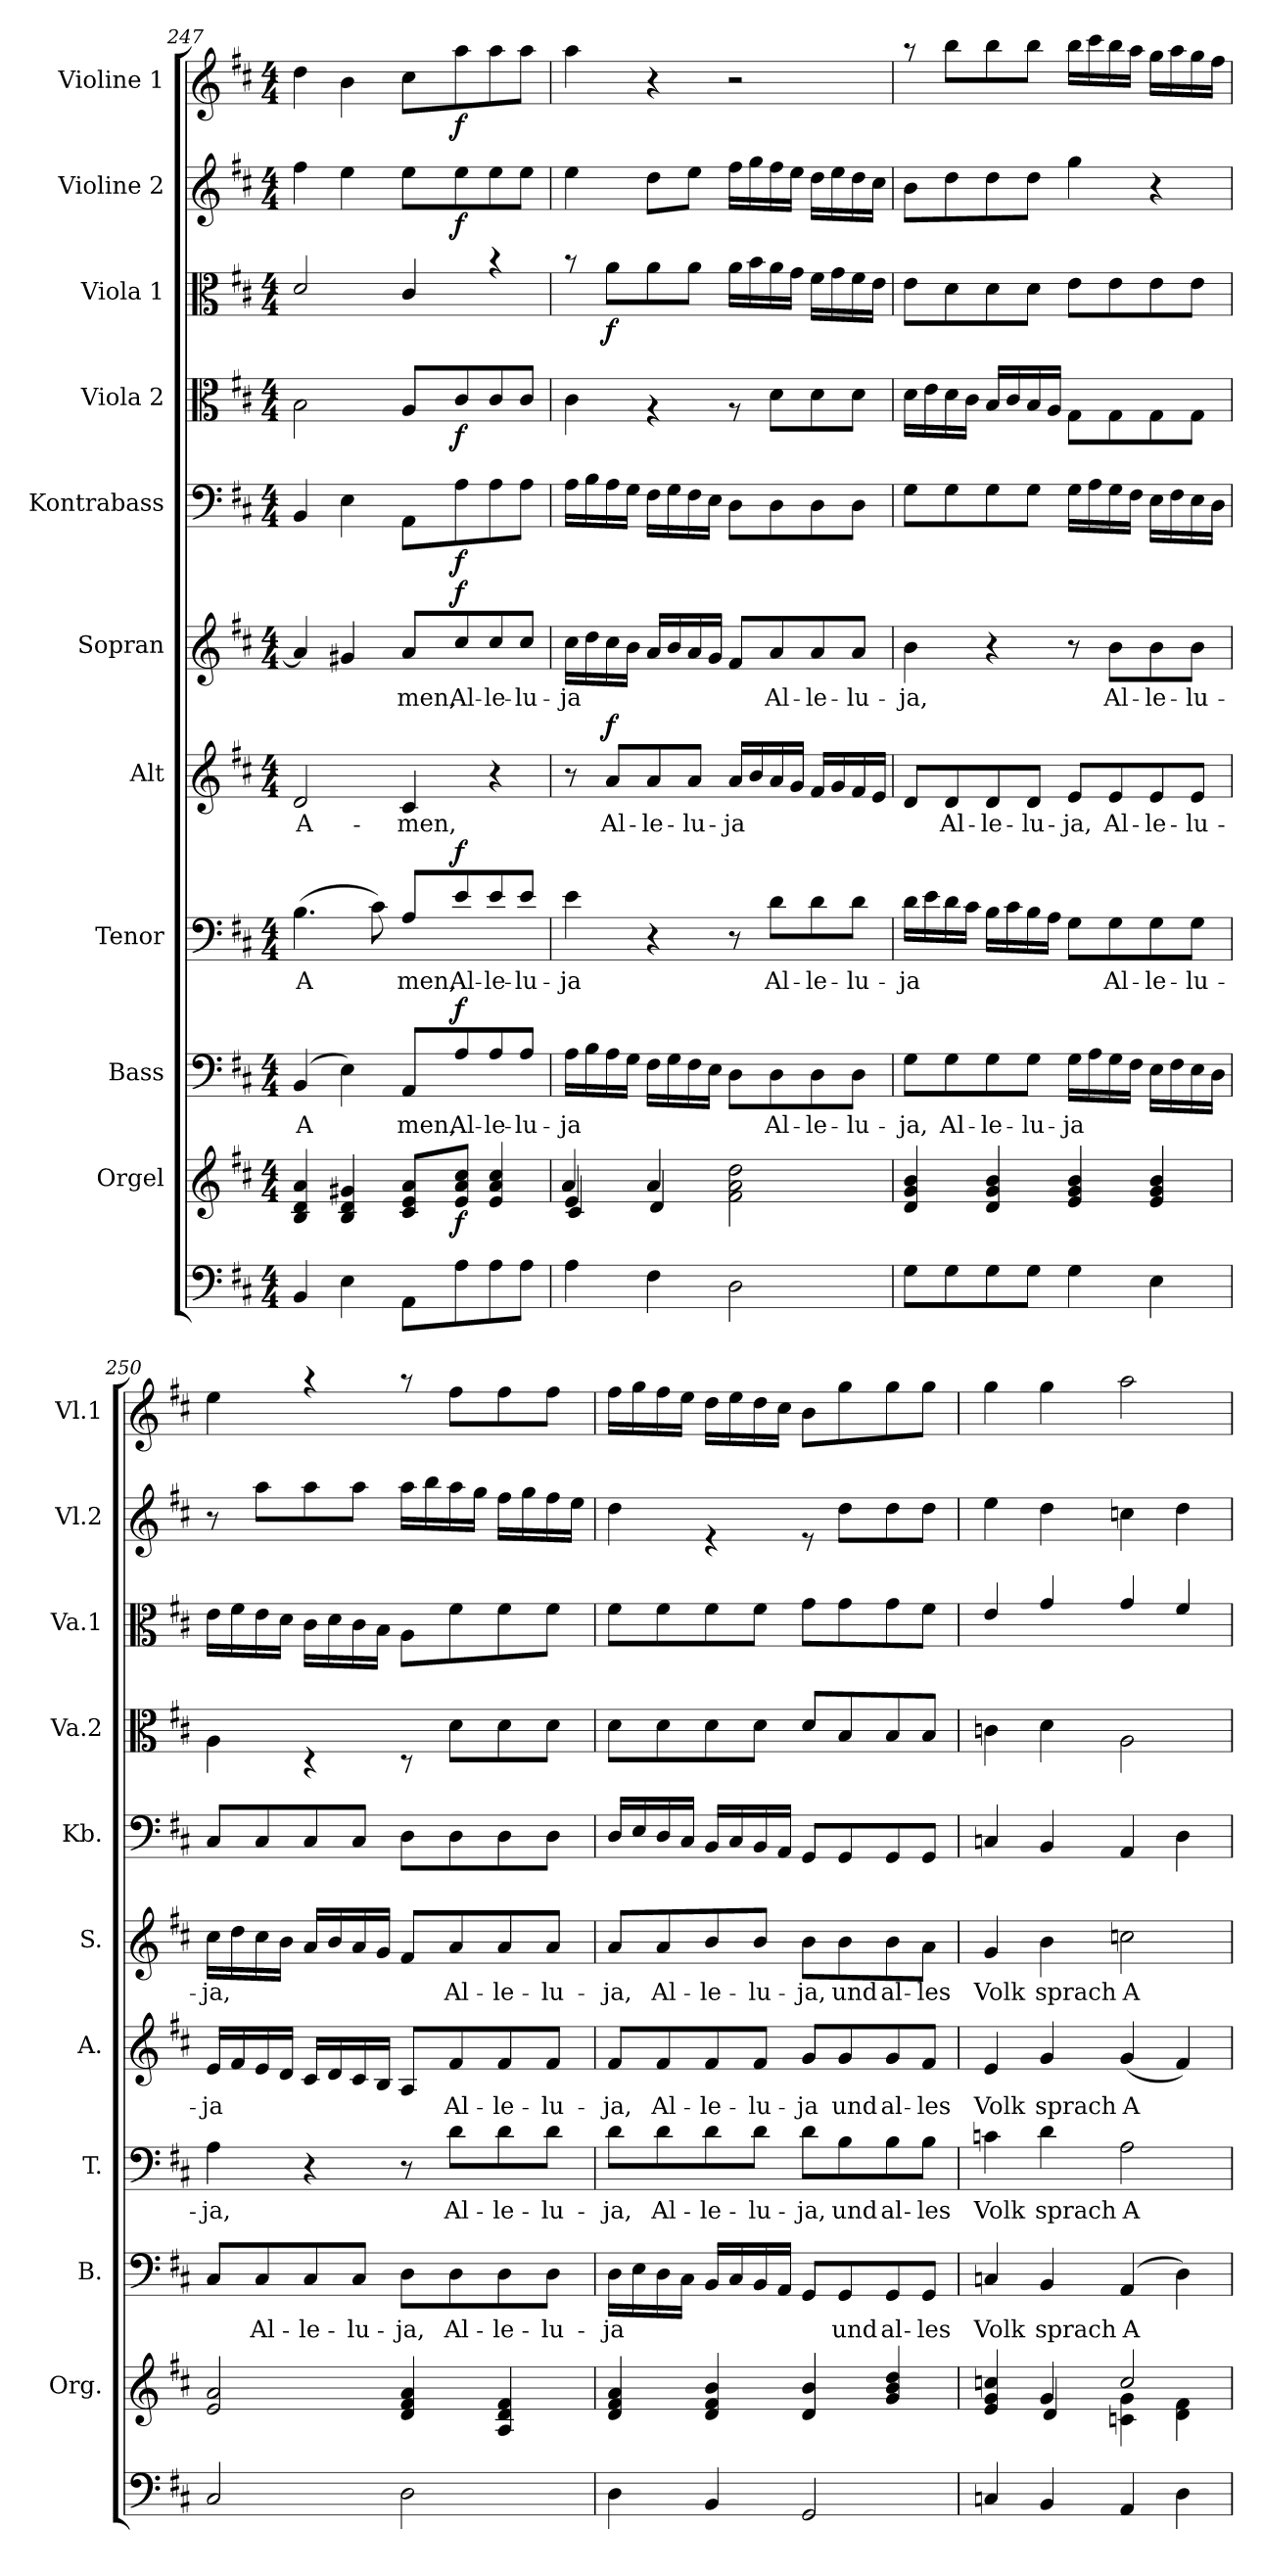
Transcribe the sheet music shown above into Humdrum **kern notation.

**kern	**kern	**dynam	**kern	**text	**dynam	**kern	**text	**dynam	**kern	**text	**dynam	**kern	**text	**dynam	**kern	**dynam	**kern	**dynam	**kern	**dynam	**kern	**dynam	**kern	**dynam
*part11	*part10	*part10	*part9	*part9	*part9	*part8	*part8	*part8	*part7	*part7	*part7	*part6	*part6	*part6	*part5	*part5	*part4	*part4	*part3	*part3	*part2	*part2	*part1	*part1
*staff11	*staff10	*staff10	*staff9	*staff9	*staff9	*staff8	*staff8	*staff8	*staff7	*staff7	*staff7	*staff6	*staff6	*staff6	*staff5	*staff5	*staff4	*staff4	*staff3	*staff3	*staff2	*staff2	*staff1	*staff1
*	*I"Orgel	*	*I"Bass	*	*	*I"Tenor	*	*	*I"Alt	*	*	*I"Sopran	*	*	*I"Kontrabass	*	*I"Viola 2	*	*I"Viola 1	*	*I"Violine 2	*	*I"Violine 1	*
*	*I'Org.	*	*I'B.	*	*	*I'T.	*	*	*I'A.	*	*	*I'S.	*	*	*I'Kb.	*	*I'Va.2	*	*I'Va.1	*	*I'Vl.2	*	*I'Vl.1	*
!!LO:PB:g=z
*clefF4	*clefG2	*	*clefF4	*	*	*clefF4	*	*	*clefG2	*	*	*clefG2	*	*	*clefF4	*	*clefC3	*	*clefC3	*	*clefG2	*	*clefG2	*
*k[f#c#]	*k[f#c#]	*	*k[f#c#]	*	*	*k[f#c#]	*	*	*k[f#c#]	*	*	*k[f#c#]	*	*	*k[f#c#]	*	*k[f#c#]	*	*k[f#c#]	*	*k[f#c#]	*	*k[f#c#]	*
*D:	*D:	*	*D:	*	*	*D:	*	*	*D:	*	*	*D:	*	*	*D:	*	*D:	*	*D:	*	*D:	*	*D:	*
*M4/4	*M4/4	*	*M4/4	*	*	*M4/4	*	*	*M4/4	*	*	*M4/4	*	*	*M4/4	*	*M4/4	*	*M4/4	*	*M4/4	*	*M4/4	*
=247	=247	=247	=247	=247	=247	=247	=247	=247	=247	=247	=247	=247	=247	=247	=247	=247	=247	=247	=247	=247	=247	=247	=247	=247
!	!	!	!	!LO:LY:b	!	!	!LO:LY:b	!	!	!LO:LY:b	!	!	!	!	!	!	!	!	!	!	!	!	!	!
4BB/	4B/ 4d/ 4a/	.	(>4BB/	A	.	(>4.B\	A	.	2d/	A-	.	4a/]	.	.	4BB/	.	2B\	.	2d/	.	4ff#\	.	4dd\	.
4E\	4B/ 4d/ 4g#X/	.	4E\)	.	.	.	.	.	.	.	.	4g#X/	.	.	4E\	.	.	.	.	.	4ee\	.	4b\	.
.	.	.	.	.	.	8c#\)	.	.	.	.	.	.	.	.	.	.	.	.	.	.	.	.	.	.
!	!	!	!	!LO:LY:b	!	!	!LO:LY:b	!	!	!LO:LY:b	!	!	!LO:LY:b	!	!	!	!	!	!	!	!	!	!	!
8AA\L	8c#/ 8e/ 8a/L	.	8AA/L	men,	.	8A/L	men,	.	4c#/	-men,	.	8a/L	men,	.	8AA\L	.	8A/L	.	4c#/	.	8ee\L	.	8cc#\L	.
!	!	!LO:DY:b	!	!LO:LY:b	!LO:DY:b	!	!LO:LY:b	!LO:DY:b	!	!	!	!	!LO:LY:b	!LO:DY:b	!	!LO:DY:b	!	!LO:DY:b	!	!	!	!LO:DY:b	!	!LO:DY:b
8A\	8e/ 8a/ 8cc#/J	f	8A/	Al-	f	8e/	Al-	f	.	.	.	8cc#/	Al-	f	8A\	f	8c#/	f	.	.	8ee\	f	8aa\	f
!	!	!	!	!LO:LY:b	!	!	!LO:LY:b	!	!	!	!	!	!LO:LY:b	!	!	!	!	!	!	!	!	!	!	!
8A\	4e/ 4a/ 4cc#/	.	8A/	-le-	.	8e/	-le-	.	4r	.	.	8cc#/	-le-	.	8A\	.	8c#/	.	4rb	.	8ee\	.	8aa\	.
!	!	!	!	!LO:LY:b	!	!	!LO:LY:b	!	!	!	!	!	!LO:LY:b	!	!	!	!	!	!	!	!	!	!	!
8A\J	.	.	8A/J	-lu-	.	8e/J	-lu-	.	.	.	.	8cc#/J	-lu-	.	8A\J	.	8c#/J	.	.	.	8ee\J	.	8aa\J	.
=248	=248	=248	=248	=248	=248	=248	=248	=248	=248	=248	=248	=248	=248	=248	=248	=248	=248	=248	=248	=248	=248	=248	=248	=248
*	*^	*	*	*	*	*	*	*	*	*	*	*	*	*	*	*	*	*	*	*	*	*	*	*
*	*	*^	*	*	*	*	*	*	*	*	*	*	*	*	*	*	*	*	*	*	*	*	*	*	*
!	!	!	!	!	!	!LO:LY:b	!	!	!LO:LY:b	!	!	!	!	!	!LO:LY:b	!	!	!	!	!	!	!	!	!	!	!
4A\	4e/	4a/	4c#/	.	16A\LL	-ja	.	4e\	-ja	.	8r	.	.	16cc#\LL	-ja	.	16A\LL	.	4c#\	.	8rb	.	4ee\	.	4aa\	.
.	.	.	.	.	16B\	.	.	.	.	.	.	.	.	16dd\	.	.	16B\	.	.	.	.	.	.	.	.	.
!	!	!	!	!	!	!	!	!	!	!	!	!LO:LY:b	!LO:DY:b	!	!	!	!	!	!	!	!	!LO:DY:b	!	!	!	!
.	.	.	.	.	16A\	.	.	.	.	.	8a/L	Al-	f	16cc#\	.	.	16A\	.	.	.	8a\L	f	.	.	.	.
.	.	.	.	.	16G\JJ	.	.	.	.	.	.	.	.	16b\JJ	.	.	16G\JJ	.	.	.	.	.	.	.	.	.
!	!	!	!	!	!	!	!	!	!	!	!	!LO:LY:b	!	!	!	!	!	!	!	!	!	!	!	!	!	!
4F#\	4a/	4d/	2.ryy	.	16F#\LL	.	.	4r	.	.	8a/	-le-	.	16a/LL	.	.	16F#\LL	.	4rA	.	8a\	.	8dd\L	.	4r	.
.	.	.	.	.	16G\	.	.	.	.	.	.	.	.	16b/	.	.	16G\	.	.	.	.	.	.	.	.	.
!	!	!	!	!	!	!	!	!	!	!	!	!LO:LY:b	!	!	!	!	!	!	!	!	!	!	!	!	!	!
.	.	.	.	.	16F#\	.	.	.	.	.	8a/J	-lu-	.	16a/	.	.	16F#\	.	.	.	8a\J	.	8ee\J	.	.	.
.	.	.	.	.	16E\JJ	.	.	.	.	.	.	.	.	16g/JJ	.	.	16E\JJ	.	.	.	.	.	.	.	.	.
!	!	!	!	!	!	!	!	!	!	!	!	!LO:LY:b	!	!	!	!	!	!	!	!	!	!	!	!	!	!
2D\	2f#\ 2a\ 2dd\	2ryy	.	.	8D\L	.	.	8r	.	.	16a/LL	-ja	.	8f#/L	.	.	8D\L	.	8rA	.	16a\LL	.	16ff#\LL	.	2r	.
.	.	.	.	.	.	.	.	.	.	.	16b/	.	.	.	.	.	.	.	.	.	16b\	.	16gg\	.	.	.
!	!	!	!	!	!	!LO:LY:b	!	!	!LO:LY:b	!	!	!	!	!	!LO:LY:b	!	!	!	!	!	!	!	!	!	!	!
.	.	.	.	.	8D\	Al-	.	8d\L	Al-	.	16a/	.	.	8a/	Al-	.	8D\	.	8d\L	.	16a\	.	16ff#\	.	.	.
.	.	.	.	.	.	.	.	.	.	.	16g/JJ	.	.	.	.	.	.	.	.	.	16g\JJ	.	16ee\JJ	.	.	.
!	!	!	!	!	!	!LO:LY:b	!	!	!LO:LY:b	!	!	!	!	!	!LO:LY:b	!	!	!	!	!	!	!	!	!	!	!
.	.	.	.	.	8D\	-le-	.	8d\	-le-	.	16f#/LL	.	.	8a/	-le-	.	8D\	.	8d\	.	16f#\LL	.	16dd\LL	.	.	.
.	.	.	.	.	.	.	.	.	.	.	16g/	.	.	.	.	.	.	.	.	.	16g\	.	16ee\	.	.	.
!	!	!	!	!	!	!LO:LY:b	!	!	!LO:LY:b	!	!	!	!	!	!LO:LY:b	!	!	!	!	!	!	!	!	!	!	!
.	.	.	.	.	8D\J	-lu-	.	8d\J	-lu-	.	16f#/	.	.	8a/J	-lu-	.	8D\J	.	8d\J	.	16f#\	.	16dd\	.	.	.
.	.	.	.	.	.	.	.	.	.	.	16e/JJ	.	.	.	.	.	.	.	.	.	16e\JJ	.	16cc#\JJ	.	.	.
*	*v	*v	*v	*	*	*	*	*	*	*	*	*	*	*	*	*	*	*	*	*	*	*	*	*	*	*
!!LO:PB:g=z
=249	=249	=249	=249	=249	=249	=249	=249	=249	=249	=249	=249	=249	=249	=249	=249	=249	=249	=249	=249	=249	=249	=249	=249	=249
!	!	!	!	!LO:LY:b	!	!	!LO:LY:b	!	!	!	!	!	!LO:LY:b	!	!	!	!	!	!	!	!	!	!	!
8G\L	4d/ 4g/ 4b/	.	8G\L	-ja,	.	16d\LL	-ja	.	8d/L	.	.	4b\	-ja,	.	8G\L	.	16d\LL	.	8e\L	.	8b\L	.	8raa	.
.	.	.	.	.	.	16e\	.	.	.	.	.	.	.	.	.	.	16e\	.	.	.	.	.	.	.
!	!	!	!	!LO:LY:b	!	!	!	!	!	!LO:LY:b	!	!	!	!	!	!	!	!	!	!	!	!	!	!
8G\	.	.	8G\	Al-	.	16d\	.	.	8d/	Al-	.	.	.	.	8G\	.	16d\	.	8d\	.	8dd\	.	8bb\L	.
.	.	.	.	.	.	16c#\JJ	.	.	.	.	.	.	.	.	.	.	16c#\JJ	.	.	.	.	.	.	.
!	!	!	!	!LO:LY:b	!	!	!	!	!	!LO:LY:b	!	!	!	!	!	!	!	!	!	!	!	!	!	!
8G\	4d/ 4g/ 4b/	.	8G\	-le-	.	16B\LL	.	.	8d/	-le-	.	4r	.	.	8G\	.	16B/LL	.	8d\	.	8dd\	.	8bb\	.
.	.	.	.	.	.	16c#\	.	.	.	.	.	.	.	.	.	.	16c#/	.	.	.	.	.	.	.
!	!	!	!	!LO:LY:b	!	!	!	!	!	!LO:LY:b	!	!	!	!	!	!	!	!	!	!	!	!	!	!
8G\J	.	.	8G\J	-lu-	.	16B\	.	.	8d/J	-lu-	.	.	.	.	8G\J	.	16B/	.	8d\J	.	8dd\J	.	8bb\J	.
.	.	.	.	.	.	16A\JJ	.	.	.	.	.	.	.	.	.	.	16A/JJ	.	.	.	.	.	.	.
!	!	!	!	!LO:LY:b	!	!	!	!	!	!LO:LY:b	!	!	!	!	!	!	!	!	!	!	!	!	!	!
4G\	4e/ 4g/ 4b/	.	16G\LL	-ja	.	8G\L	.	.	8e/L	-ja,	.	8r	.	.	16G\LL	.	8G\L	.	8e\L	.	4gg\	.	16bb\LL	.
.	.	.	16A\	.	.	.	.	.	.	.	.	.	.	.	16A\	.	.	.	.	.	.	.	16ccc#\	.
!	!	!	!	!	!	!	!LO:LY:b	!	!	!LO:LY:b	!	!	!LO:LY:b	!	!	!	!	!	!	!	!	!	!	!
.	.	.	16G\	.	.	8G\	Al-	.	8e/	Al-	.	8b\L	Al-	.	16G\	.	8G\	.	8e\	.	.	.	16bb\	.
.	.	.	16F#\JJ	.	.	.	.	.	.	.	.	.	.	.	16F#\JJ	.	.	.	.	.	.	.	16aa\JJ	.
!	!	!	!	!	!	!	!LO:LY:b	!	!	!LO:LY:b	!	!	!LO:LY:b	!	!	!	!	!	!	!	!	!	!	!
4E\	4e/ 4g/ 4b/	.	16E\LL	.	.	8G\	-le-	.	8e/	-le-	.	8b\	-le-	.	16E\LL	.	8G\	.	8e\	.	4r	.	16gg\LL	.
.	.	.	16F#\	.	.	.	.	.	.	.	.	.	.	.	16F#\	.	.	.	.	.	.	.	16aa\	.
!	!	!	!	!	!	!	!LO:LY:b	!	!	!LO:LY:b	!	!	!LO:LY:b	!	!	!	!	!	!	!	!	!	!	!
.	.	.	16E\	.	.	8G\J	-lu-	.	8e/J	-lu-	.	8b\J	-lu-	.	16E\	.	8G\J	.	8e\J	.	.	.	16gg\	.
.	.	.	16D\JJ	.	.	.	.	.	.	.	.	.	.	.	16D\JJ	.	.	.	.	.	.	.	16ff#\JJ	.
=250	=250	=250	=250	=250	=250	=250	=250	=250	=250	=250	=250	=250	=250	=250	=250	=250	=250	=250	=250	=250	=250	=250	=250	=250
!	!	!	!	!	!	!	!LO:LY:b	!	!	!LO:LY:b	!	!	!LO:LY:b	!	!	!	!	!	!	!	!	!	!	!
2C#/	2e/ 2a/	.	8C#/L	.	.	4A\	-ja,	.	16e/LL	-ja	.	16cc#\LL	-ja,	.	8C#/L	.	4A\	.	16e\LL	.	8r	.	4ee\	.
.	.	.	.	.	.	.	.	.	16f#/	.	.	16dd\	.	.	.	.	.	.	16f#\	.	.	.	.	.
!	!	!	!	!LO:LY:b	!	!	!	!	!	!	!	!	!	!	!	!	!	!	!	!	!	!	!	!
.	.	.	8C#/	Al-	.	.	.	.	16e/	.	.	16cc#\	.	.	8C#/	.	.	.	16e\	.	8aa\L	.	.	.
.	.	.	.	.	.	.	.	.	16d/JJ	.	.	16b\JJ	.	.	.	.	.	.	16d\JJ	.	.	.	.	.
!	!	!	!	!LO:LY:b	!	!	!	!	!	!	!	!	!	!	!	!	!	!	!	!	!	!	!	!
.	.	.	8C#/	-le-	.	4r	.	.	16c#/LL	.	.	16a/LL	.	.	8C#/	.	4rD	.	16c#\LL	.	8aa\	.	4raa	.
.	.	.	.	.	.	.	.	.	16d/	.	.	16b/	.	.	.	.	.	.	16d\	.	.	.	.	.
!	!	!	!	!LO:LY:b	!	!	!	!	!	!	!	!	!	!	!	!	!	!	!	!	!	!	!	!
.	.	.	8C#/J	-lu-	.	.	.	.	16c#/	.	.	16a/	.	.	8C#/J	.	.	.	16c#\	.	8aa\J	.	.	.
.	.	.	.	.	.	.	.	.	16B/JJ	.	.	16g/JJ	.	.	.	.	.	.	16B\JJ	.	.	.	.	.
!	!	!	!	!LO:LY:b	!	!	!	!	!	!	!	!	!	!	!	!	!	!	!	!	!	!	!	!
2D\	4d/ 4f#/ 4a/	.	8D\L	-ja,	.	8r	.	.	8A/L	.	.	8f#/L	.	.	8D\L	.	8rD	.	8A\L	.	16aa\LL	.	8raa	.
.	.	.	.	.	.	.	.	.	.	.	.	.	.	.	.	.	.	.	.	.	16bb\	.	.	.
!	!	!	!	!LO:LY:b	!	!	!LO:LY:b	!	!	!LO:LY:b	!	!	!LO:LY:b	!	!	!	!	!	!	!	!	!	!	!
.	.	.	8D\	Al-	.	8d\L	Al-	.	8f#/	Al-	.	8a/	Al-	.	8D\	.	8d\L	.	8f#\	.	16aa\	.	8ff#\L	.
.	.	.	.	.	.	.	.	.	.	.	.	.	.	.	.	.	.	.	.	.	16gg\JJ	.	.	.
!	!	!	!	!LO:LY:b	!	!	!LO:LY:b	!	!	!LO:LY:b	!	!	!LO:LY:b	!	!	!	!	!	!	!	!	!	!	!
.	4A/ 4d/ 4f#/	.	8D\	-le-	.	8d\	-le-	.	8f#/	-le-	.	8a/	-le-	.	8D\	.	8d\	.	8f#\	.	16ff#\LL	.	8ff#\	.
.	.	.	.	.	.	.	.	.	.	.	.	.	.	.	.	.	.	.	.	.	16gg\	.	.	.
!	!	!	!	!LO:LY:b	!	!	!LO:LY:b	!	!	!LO:LY:b	!	!	!LO:LY:b	!	!	!	!	!	!	!	!	!	!	!
.	.	.	8D\J	-lu-	.	8d\J	-lu-	.	8f#/J	-lu-	.	8a/J	-lu-	.	8D\J	.	8d\J	.	8f#\J	.	16ff#\	.	8ff#\J	.
.	.	.	.	.	.	.	.	.	.	.	.	.	.	.	.	.	.	.	.	.	16ee\JJ	.	.	.
!!LO:PB:g=z
=251	=251	=251	=251	=251	=251	=251	=251	=251	=251	=251	=251	=251	=251	=251	=251	=251	=251	=251	=251	=251	=251	=251	=251	=251
!	!	!	!	!LO:LY:b	!	!	!LO:LY:b	!	!	!LO:LY:b	!	!	!LO:LY:b	!	!	!	!	!	!	!	!	!	!	!
4D\	4d/ 4f#/ 4a/	.	16D\LL	-ja	.	8d\L	-ja,	.	8f#/L	-ja,	.	8a/L	-ja,	.	16D/LL	.	8d\L	.	8f#\L	.	4dd\	.	16ff#\LL	.
.	.	.	16E\	.	.	.	.	.	.	.	.	.	.	.	16E/	.	.	.	.	.	.	.	16gg\	.
!	!	!	!	!	!	!	!LO:LY:b	!	!	!LO:LY:b	!	!	!LO:LY:b	!	!	!	!	!	!	!	!	!	!	!
.	.	.	16D\	.	.	8d\	Al-	.	8f#/	Al-	.	8a/	Al-	.	16D/	.	8d\	.	8f#\	.	.	.	16ff#\	.
.	.	.	16C#\JJ	.	.	.	.	.	.	.	.	.	.	.	16C#/JJ	.	.	.	.	.	.	.	16ee\JJ	.
!	!	!	!	!	!	!	!LO:LY:b	!	!	!LO:LY:b	!	!	!LO:LY:b	!	!	!	!	!	!	!	!	!	!	!
4BB/	4d/ 4f#/ 4b/	.	16BB/LL	.	.	8d\	-le-	.	8f#/	-le-	.	8b/	-le-	.	16BB/LL	.	8d\	.	8f#\	.	4re	.	16dd\LL	.
.	.	.	16C#/	.	.	.	.	.	.	.	.	.	.	.	16C#/	.	.	.	.	.	.	.	16ee\	.
!	!	!	!	!	!	!	!LO:LY:b	!	!	!LO:LY:b	!	!	!LO:LY:b	!	!	!	!	!	!	!	!	!	!	!
.	.	.	16BB/	.	.	8d\J	-lu-	.	8f#/J	-lu-	.	8b/J	-lu-	.	16BB/	.	8d\J	.	8f#\J	.	.	.	16dd\	.
.	.	.	16AA/JJ	.	.	.	.	.	.	.	.	.	.	.	16AA/JJ	.	.	.	.	.	.	.	16cc#\JJ	.
!	!	!	!	!	!	!	!LO:LY:b	!	!	!LO:LY:b	!	!	!LO:LY:b	!	!	!	!	!	!	!	!	!	!	!
2GG/	4d/ 4b/	.	8GG/L	.	.	8d\L	-ja,	.	8g/L	-ja	.	8b\L	-ja,	.	8GG/L	.	8d/L	.	8g\L	.	8re	.	8b\L	.
!	!	!	!	!LO:LY:b	!	!	!LO:LY:b	!	!	!LO:LY:b	!	!	!LO:LY:b	!	!	!	!	!	!	!	!	!	!	!
.	.	.	8GG/	und	.	8B\	und	.	8g/	und	.	8b\	und	.	8GG/	.	8B/	.	8g\	.	8dd\L	.	8gg\	.
!	!	!	!	!LO:LY:b	!	!	!LO:LY:b	!	!	!LO:LY:b	!	!	!LO:LY:b	!	!	!	!	!	!	!	!	!	!	!
.	4g/ 4b/ 4dd/	.	8GG/	al-	.	8B\	al-	.	8g/	al-	.	8b\	al-	.	8GG/	.	8B/	.	8g\	.	8dd\	.	8gg\	.
!	!	!	!	!LO:LY:b	!	!	!LO:LY:b	!	!	!LO:LY:b	!	!	!LO:LY:b	!	!	!	!	!	!	!	!	!	!	!
.	.	.	8GG/J	-les	.	8B\J	-les	.	8f#/J	-les	.	8a\J	-les	.	8GG/J	.	8B/J	.	8f#\J	.	8dd\J	.	8gg\J	.
=252	=252	=252	=252	=252	=252	=252	=252	=252	=252	=252	=252	=252	=252	=252	=252	=252	=252	=252	=252	=252	=252	=252	=252	=252
*	*^	*	*	*	*	*	*	*	*	*	*	*	*	*	*	*	*	*	*	*	*	*	*	*
!	!	!	!	!	!LO:LY:b	!	!	!LO:LY:b	!	!	!LO:LY:b	!	!	!LO:LY:b	!	!	!	!	!	!	!	!	!	!	!
4Cn/	4e/ 4g/ 4ccn/	4ryy	.	4Cn/	Volk	.	4cn\	Volk	.	4e/	Volk	.	4g/	Volk	.	4Cn/	.	4cn\	.	4e/	.	4ee\	.	4gg\	.
!	!	!	!	!	!LO:LY:b	!	!	!LO:LY:b	!	!	!LO:LY:b	!	!	!LO:LY:b	!	!	!	!	!	!	!	!	!	!	!
4BB/	4g/	4d/	.	4BB/	sprach	.	4d\	sprach	.	4g/	sprach	.	4b\	sprach	.	4BB/	.	4d\	.	4g/	.	4dd\	.	4gg\	.
!	!	!	!	!	!LO:LY:b	!	!	!LO:LY:b	!	!	!LO:LY:b	!	!	!LO:LY:b	!	!	!	!	!	!	!	!	!	!	!
4AA/	2cc/	4cn\ 4g\	.	(>4AA/	A	.	2A\	A-	.	(<4g/	A	.	2ccn\	A-	.	4AA/	.	2A\	.	4g/	.	4ccn\	.	2aa\	.
4D\	.	4d\ 4f#\	.	4D\)	.	.	.	.	.	4f#/)	.	.	.	.	.	4D\	.	.	.	4f#/	.	4dd\	.	.	.
*	*v	*v	*	*	*	*	*	*	*	*	*	*	*	*	*	*	*	*	*	*	*	*	*	*	*
=	=	=	=	=	=	=	=	=	=	=	=	=	=	=	=	=	=	=	=	=	=	=	=	=
*-	*-	*-	*-	*-	*-	*-	*-	*-	*-	*-	*-	*-	*-	*-	*-	*-	*-	*-	*-	*-	*-	*-	*-	*-
